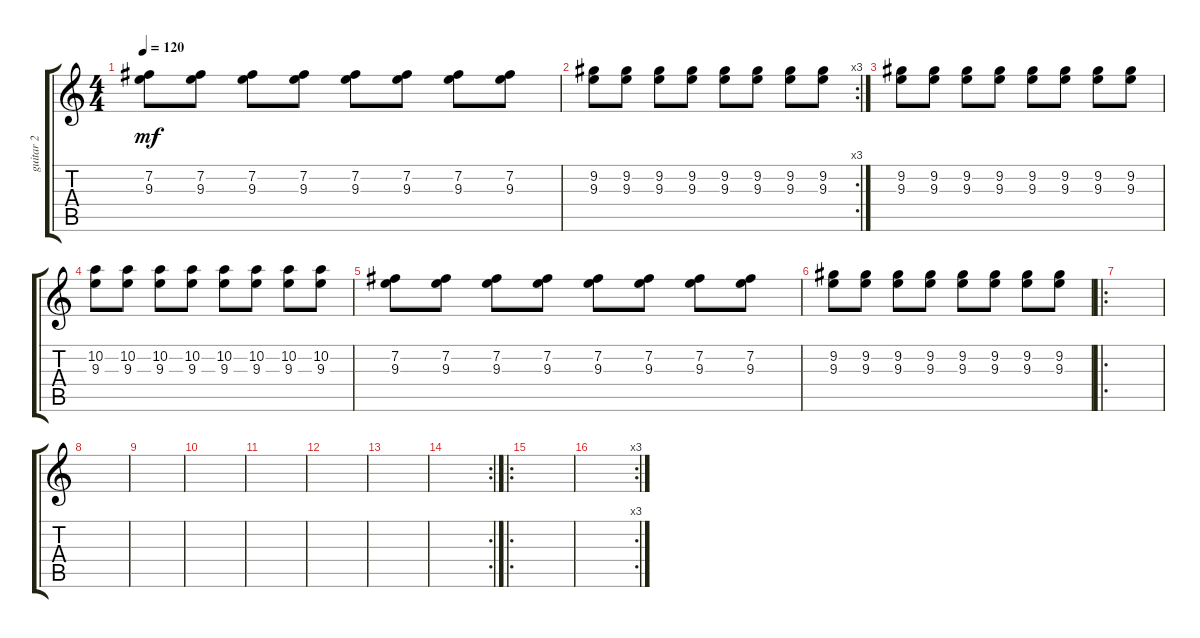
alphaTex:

\track ("guitar 2" "guitar 2") {instrument electricguitarmuted}
\staff {score tabs}
\tuning (E4 B3 G3 D3 A2 D2) {hide}
\ts (4 4)
\tempo 120
\clef g2
\ks c
(7.2 9.3).8{dy mf} (7.2 9.3).8 (7.2 9.3).8 (7.2 9.3).8 (7.2 9.3).8 (7.2 9.3).8 (7.2 9.3).8 (7.2 9.3).8 |
\rc 3
(9.2 9.3).8 (9.2 9.3).8 (9.2 9.3).8 (9.2 9.3).8 (9.2 9.3).8 (9.2 9.3).8 (9.2 9.3).8 (9.2 9.3).8 |
(9.2 9.3).8 (9.2 9.3).8 (9.2 9.3).8 (9.2 9.3).8 (9.2 9.3).8 (9.2 9.3).8 (9.2 9.3).8 (9.2 9.3).8 |
(10.2 9.3).8 (10.2 9.3).8 (10.2 9.3).8 (10.2 9.3).8 (10.2 9.3).8 (10.2 9.3).8 (10.2 9.3).8 (10.2 9.3).8 |
(7.2 9.3).8 (7.2 9.3).8 (7.2 9.3).8 (7.2 9.3).8 (7.2 9.3).8 (7.2 9.3).8 (7.2 9.3).8 (7.2 9.3).8 |
(9.2 9.3).8 (9.2 9.3).8 (9.2 9.3).8 (9.2 9.3).8 (9.2 9.3).8 (9.2 9.3).8 (9.2 9.3).8 (9.2 9.3).8 |
\ro
|
|
|
|
|
|
|
\rc 2
|
\ro
|
\rc 3
